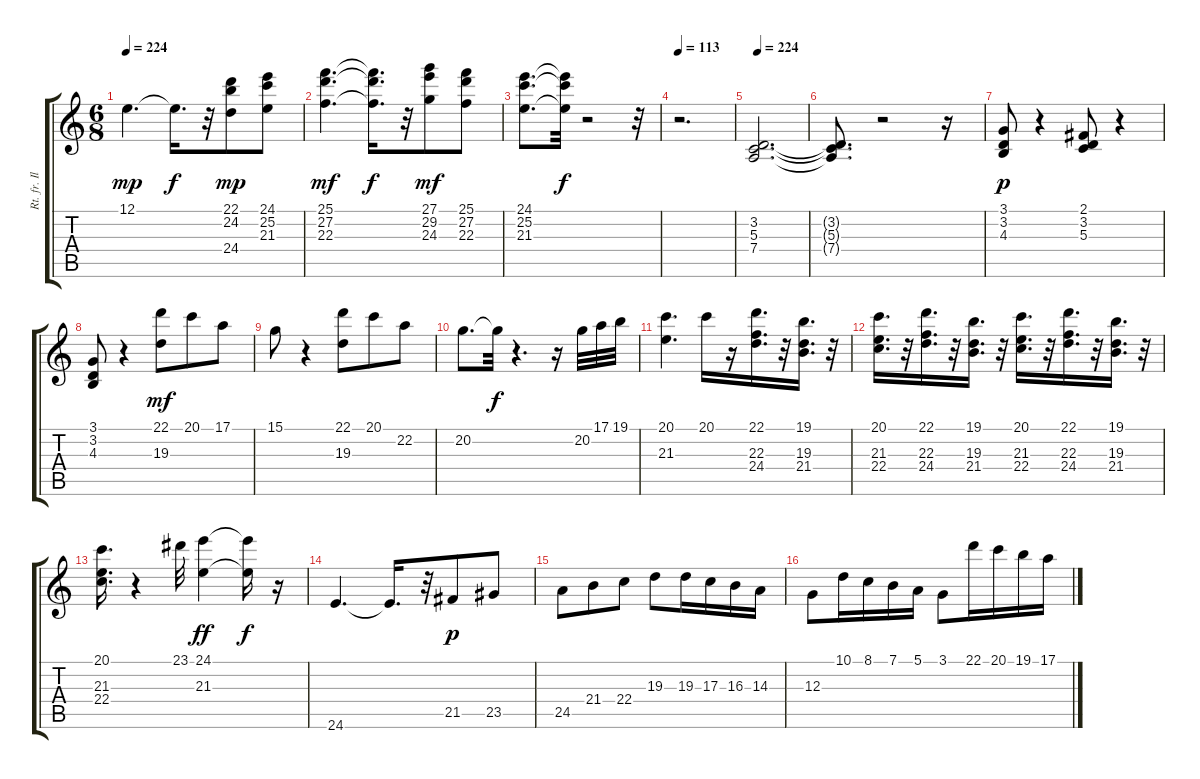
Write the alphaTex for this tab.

\track ("Rt. fr. Il Barbiere di Siviglia" "Rt. fr. Il") {instrument acousticgrandpiano}
\staff {score tabs}
\tuning (E4 B3 G3 D3 A2 E2) {hide}
\ts (6 8)
\tempo 224
\clef g2
\ks c
12.1.4{d dy mp} 12.1{t}.16{d dy f} r.32 (22.1 24.2 24.4).8{dy mp} (24.1 25.2 21.3).8 |
(25.1 27.2 22.3).4{d dy mf} (25.1{t} 27.2{t} 22.3{t}).16{d dy f} r.32 (27.1 29.2 24.3).8{dy mf} (25.1 27.2 22.3).8 |
(24.1 25.2 21.3).8{d} (24.1{t} 25.2{t} 21.3{t}).32{dy f} r.2 r.32 |
\tempo 113
r.2{d} |
\tempo 224
(3.2 5.3 7.4).2{d} |
(3.2{t} 5.3{t} 7.4{t}).8{d} r.2 r.16 |
(3.1 3.2 4.3).8{dy p} r.4 (2.1 3.2 5.3).8 r.4 |
(3.1 3.2 4.3).8 r.4 (22.1 19.3).8{dy mf} 20.1.8 17.1.8 |
15.1.8 r.4 (22.1 19.3).8 20.1.8 22.2.8 |
20.2.8{d} 20.2{t}.32{dy f} r.4{d} r.16 20.2.32 17.1.32 19.1.32 |
(20.1 21.3).4{d} 20.1.16 r.16 (22.1 22.3 24.4).16{d} r.32 (19.1 19.3 21.4).16{d} r.32 |
(20.1 21.3 22.4).16{d} r.32 (22.1 22.3 24.4).16{d} r.32 (19.1 19.3 21.4).16{d} r.32 (20.1 21.3 22.4).16{d} r.32 (22.1 22.3 24.4).16{d} r.32 (19.1 19.3 21.4).16{d} r.32 |
(20.1 21.3 22.4).16{d} r.4 23.1.32 (24.1 21.3).4{dy ff} (24.1{t} 21.3{t}).16{dy f} r.16 |
24.6.4{d} 24.6{t}.16{d} r.32 21.5.8{dy p} 23.5.8 |
24.5.8 21.4.8 22.4.8 19.3.8 19.3.16 17.3.16 16.3.16 14.3.16 |
12.3.8 10.1.16 8.1.16 7.1.16 5.1.16 3.1.8 22.1.16 20.1.16 19.1.16 17.1.16
